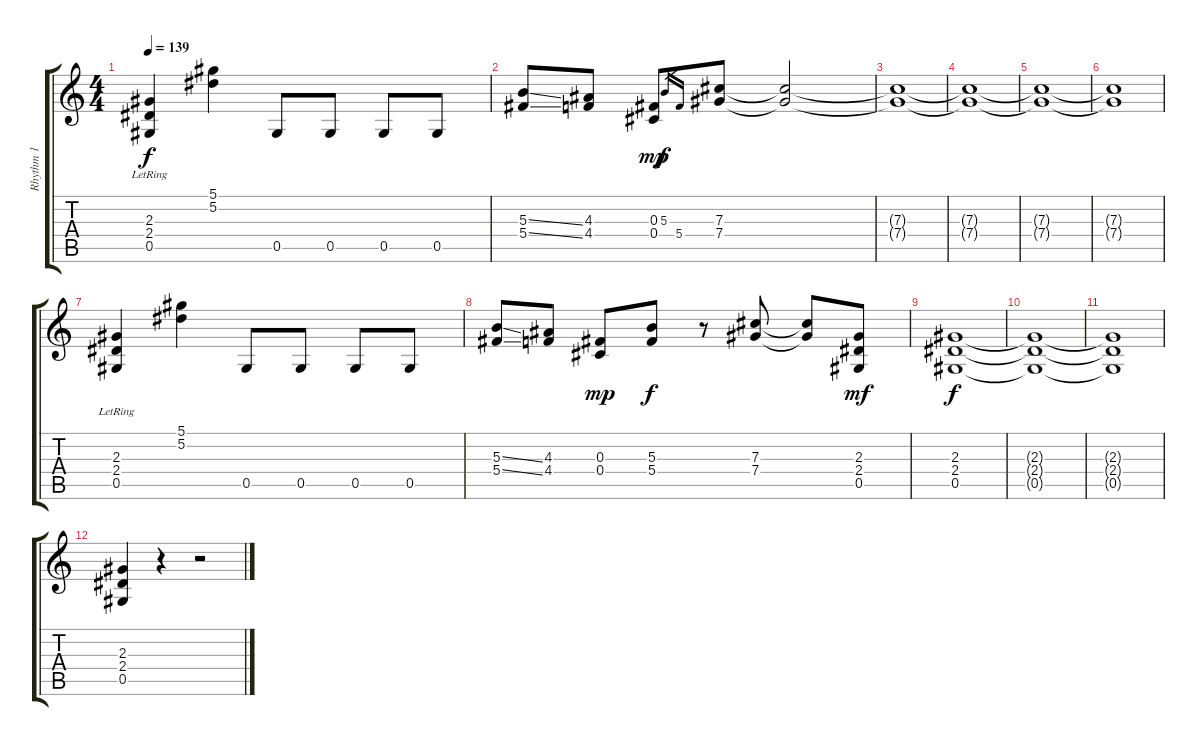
\track ("Rhythm 1" "Rhythm 1") {instrument overdrivenguitar}
\staff {score tabs}
\tuning (Eb4 Bb3 Gb3 Db3 Ab2 Eb2) {hide}
\ts (4 4)
\tempo 139
\clef g2
\ks c
(2.3{lr} 2.4{lr} 0.5{lr}).4{dy f} (5.1 5.2).4 0.5.8 0.5.8 0.5.8 0.5.8 |
(5.3{ss} 5.4{ss}).8 (4.3 4.4).8 (0.3 0.4).8{dy mp} 5.3.16{gr dy f} 5.4.16{gr} (7.3 7.4).8 (7.3{t} 7.4{t}).2 |
(7.3{t} 7.4{t}).1 |
(7.3{t} 7.4{t}).1 |
(7.3{t} 7.4{t}).1 |
(7.3{t} 7.4{t}).1 |
(2.3{lr} 2.4{lr} 0.5{lr}).4 (5.1 5.2).4 0.5.8 0.5.8 0.5.8 0.5.8 |
(5.3{ss} 5.4{ss}).8 (4.3 4.4).8 (0.3 0.4).8{dy mp} (5.3 5.4).8{dy f} r.8 (7.3 7.4).8 (7.3{t} 7.4{t}).8 (2.3 2.4 0.5).8{dy mf} |
(2.3 2.4 0.5).1{dy f} |
(2.3{t} 2.4{t} 0.5{t}).1 |
(2.3{t} 2.4{t} 0.5{t}).1 |
(2.3 2.4 0.5).4 r.4 r.2
